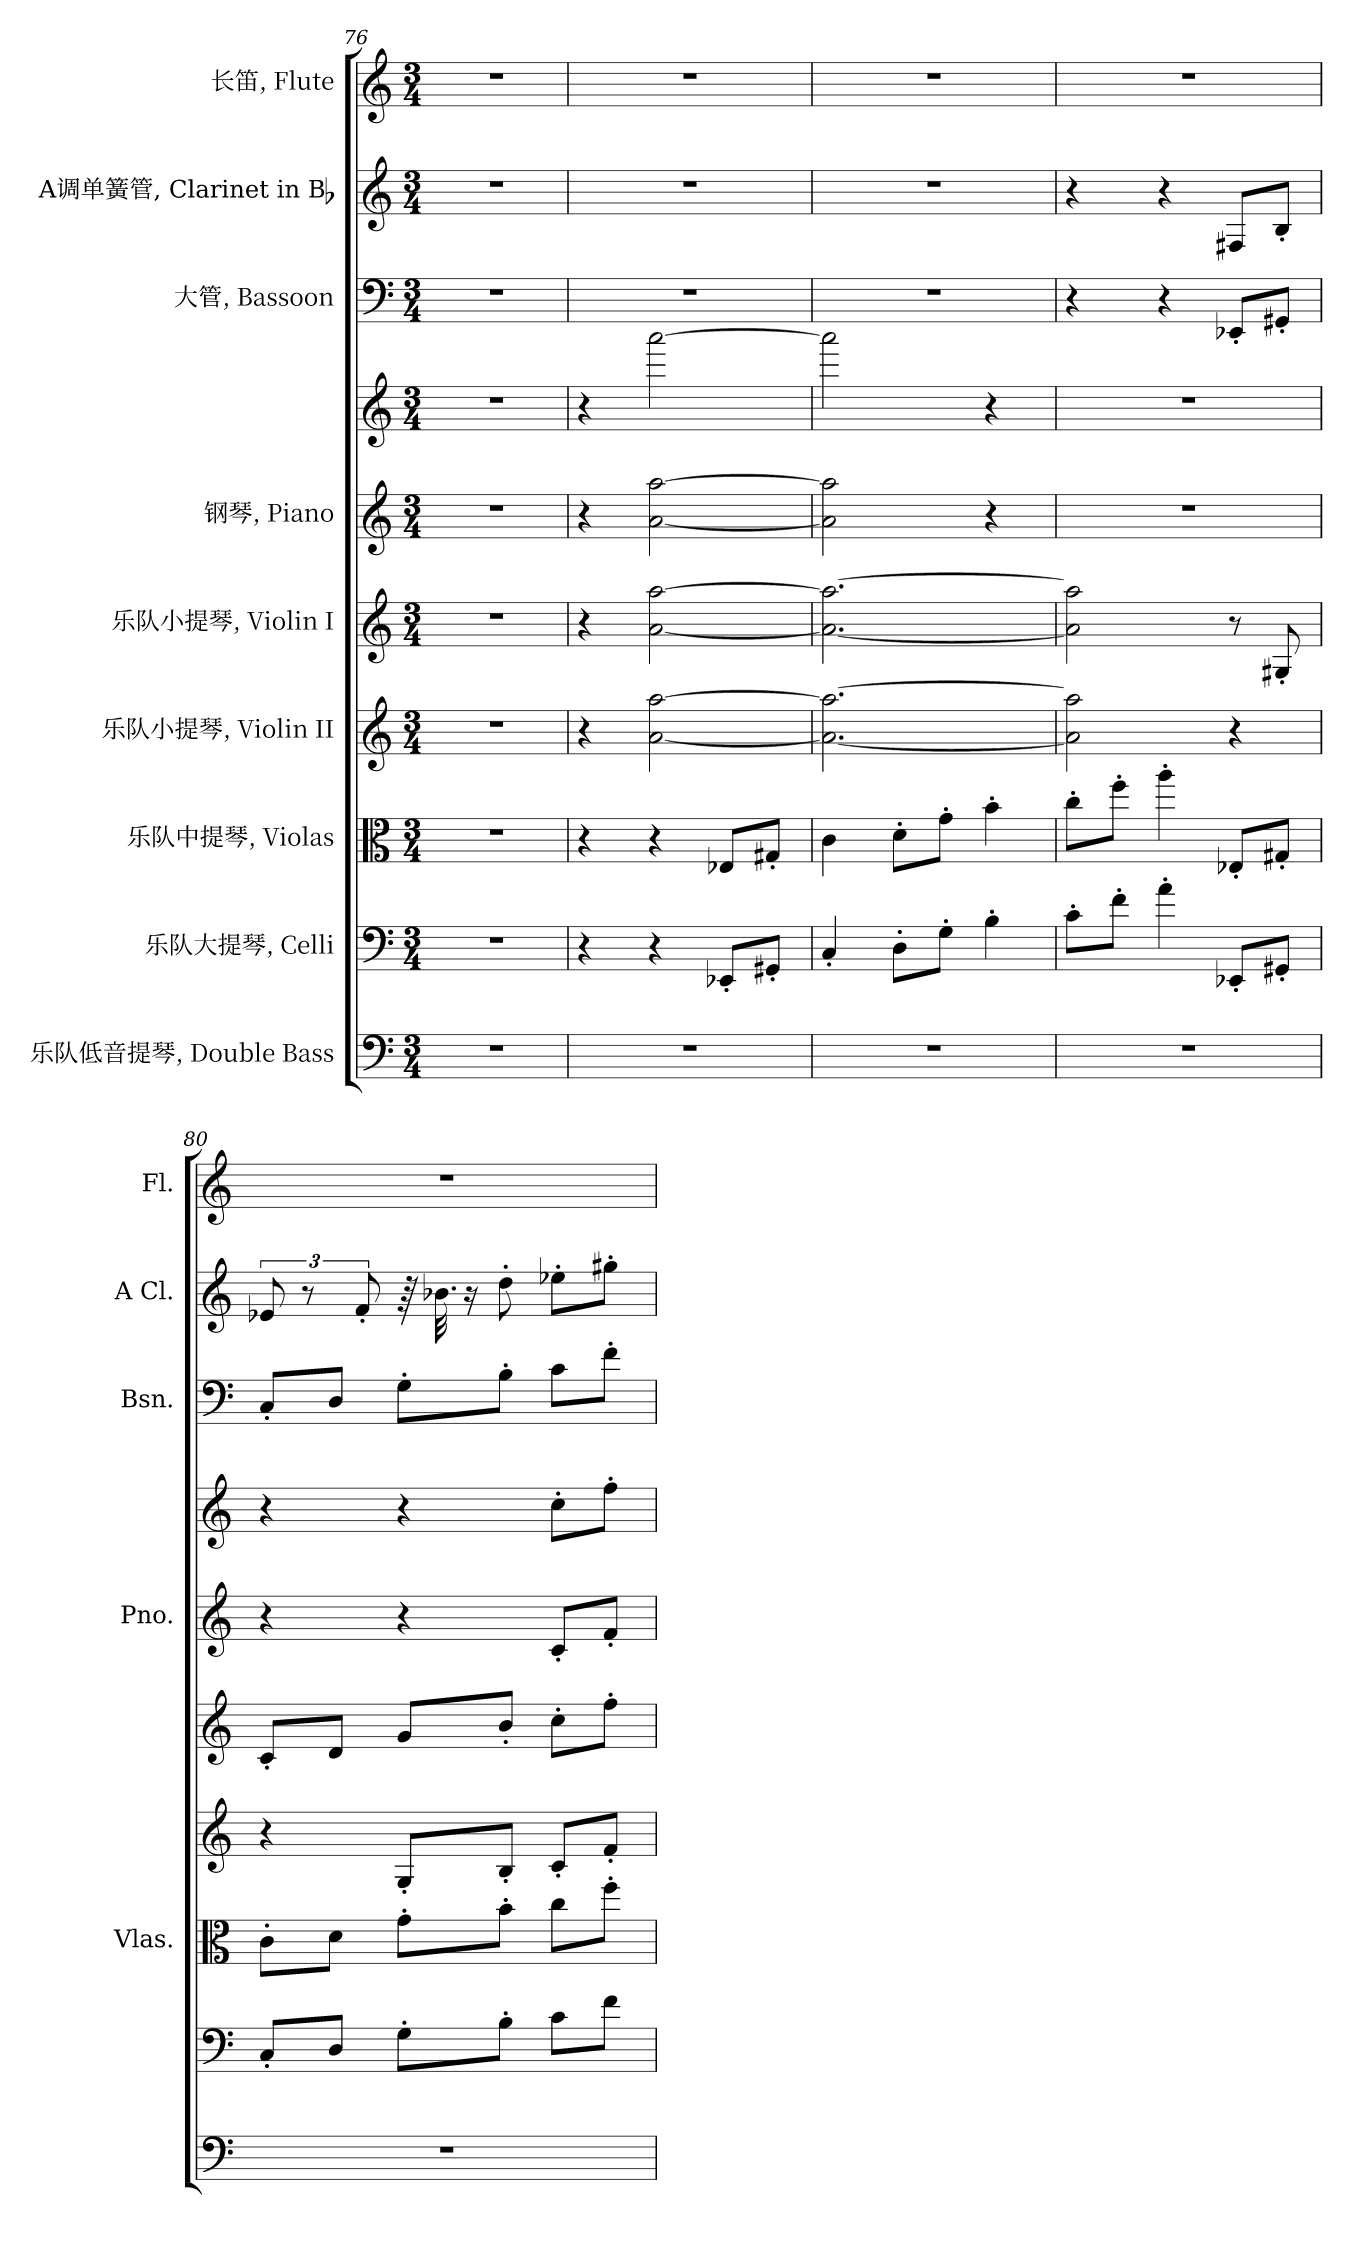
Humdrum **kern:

**kern	**kern	**kern	**kern	**kern	**kern	**kern	**kern	**kern	**kern
*part9	*part8	*part7	*part6	*part5	*part4	*part4	*part3	*part2	*part1
*staff10	*staff9	*staff8	*staff7	*staff6	*staff5	*staff4	*staff3	*staff2	*staff1
*I"乐队低音提琴, Double Bass	*I"乐队大提琴, Celli	*I"乐队中提琴, Violas	*I"乐队小提琴, Violin II	*I"乐队小提琴, Violin I	*I"钢琴, Piano	*	*I"大管, Bassoon	*I"A调单簧管, Clarinet in Bb	*I"长笛, Flute
*	*	*I'Vlas.	*	*	*I'Pno.	*	*I'Bsn.	*I'A Cl.	*I'Fl.
*clefF4	*clefF4	*clefC3	*clefG2	*clefG2	*clefG2	*clefG2	*clefF4	*clefG2	*clefG2
*ITrd7c12	*	*	*	*	*	*	*	*ITrd2c3	*
*k[]	*k[]	*k[]	*k[]	*k[]	*k[]	*k[]	*k[]	*k[f#c#g#]	*k[]
*M3/4	*M3/4	*M3/4	*M3/4	*M3/4	*M3/4	*M3/4	*M3/4	*M3/4	*M3/4
=76	=76	=76	=76	=76	=76	=76	=76	=76	=76
2.r	2.r	2.r	2.r	2.r	2.r	2.r	2.r	2.r	2.r
=77	=77	=77	=77	=77	=77	=77	=77	=77	=77
2.r	4r	4r	4r	4r	4r	4r	2.r	2.r	2.r
.	4r	4r	[2a\ [2aa\	[2a\ [2aa\	[2a\ [2aa\	[2aaa\	.	.	.
.	8EE-X'/L	8E-X/L	.	.	.	.	.	.	.
.	8GG#X'/J	8G#X'/J	.	.	.	.	.	.	.
=78	=78	=78	=78	=78	=78	=78	=78	=78	=78
2.r	4C'/	4c\	2.a\_ 2.aa\_	2.a\_ 2.aa\_	2a\] 2aa\]	2aaa\]	2.r	2.r	2.r
.	8D'\L	8d'\L	.	.	.	.	.	.	.
.	8G'\J	8g'\J	.	.	.	.	.	.	.
.	4B'\	4b'\	.	.	4r	4r	.	.	.
=79	=79	=79	=79	=79	=79	=79	=79	=79	=79
2.r	8c'\L	8cc'\L	2a\] 2aa\]	2a\] 2aa\]	2.r	2.r	4r	4r	2.r
.	8f'\J	8ff'\J	.	.	.	.	.	.	.
.	4a'\	4aa'\	.	.	.	.	4r	4r	.
.	8EE-X'/L	8E-X'/L	4r	8r	.	.	8EE-X'/L	8D#X/L	.
.	8GG#X'/J	8G#X'/J	.	8G#X'/	.	.	8GG#X'/J	8G#'/J	.
!!LO:PB:g=z
=80	=80	=80	=80	=80	=80	=80	=80	=80	=80
2.r	8C'/L	8c'\L	4r	8c'/L	4r	4r	8C'/L	12cn/	2.r
.	.	.	.	.	.	.	.	12r	.
.	8D/J	8d\J	.	8d/J	.	.	8D/J	.	.
.	.	.	.	.	.	.	.	12d'/	.
.	8G'\L	8g'\L	8G'/L	8g/L	4r	4r	8G'\L	64r	.
.	.	.	.	.	.	.	.	32.gn\	.
.	.	.	.	.	.	.	.	16r	.
.	8B'\J	8b'\J	8B'/J	8b'/J	.	.	8B'\J	8b'\	.
.	8c\L	8cc\L	8c'/L	8cc'\L	8c'/L	8cc'\L	8c\L	8ccn'\L	.
.	8f\J	8ff'\J	8f'/J	8ff'\J	8f'/J	8ff'\J	8f'\J	8ee#X'\J	.
=	=	=	=	=	=	=	=	=	=
*-	*-	*-	*-	*-	*-	*-	*-	*-	*-
